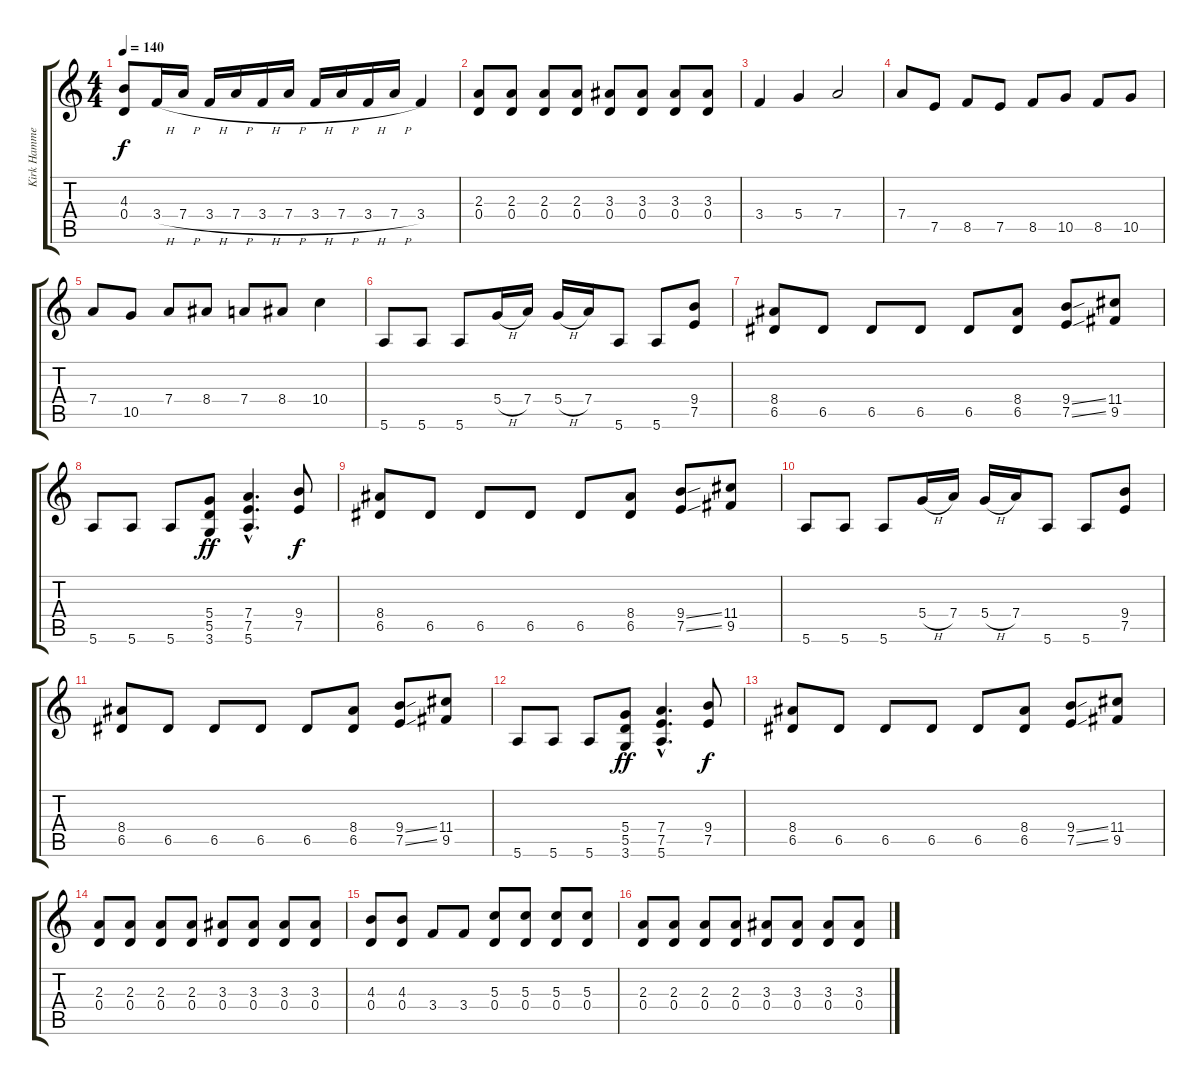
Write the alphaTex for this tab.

\track ("Kirk Hammett (1st guitar dist)" "Kirk Hamme") {instrument distortionguitar}
\staff {score tabs}
\tuning (E4 B3 G3 D3 A2 E2) {hide}
\ts (4 4)
\tempo 140
\clef g2
\ks c
(4.3 0.4).8{dy f} 3.4{h}.16 7.4{h}.16 3.4{h}.16 7.4{h}.16 3.4{h}.16 7.4{h}.16 3.4{h}.16 7.4{h}.16 3.4{h}.16 7.4{h}.16 3.4.4 |
(2.3 0.4).8 (2.3 0.4).8 (2.3 0.4).8 (2.3 0.4).8 (3.3 0.4).8 (3.3 0.4).8 (3.3 0.4).8 (3.3 0.4).8 |
3.4.4 5.4.4 7.4.2 |
7.4.8 7.5.8 8.5.8 7.5.8 8.5.8 10.5.8 8.5.8 10.5.8 |
7.4.8 10.5.8 7.4.8 8.4.8 7.4.8 8.4.8 10.4.4 |
5.6.8 5.6.8 5.6.8 5.4{h}.16 7.4.16 5.4{h}.16 7.4.16 5.6.8 5.6.8 (9.4 7.5).8 |
(8.4 6.5).8 6.5.8 6.5.8 6.5.8 6.5.8 (8.4 6.5).8 (9.4{ss} 7.5{ss}).8 (11.4 9.5).8 |
5.6.8 5.6.8 5.6.8 (5.4 5.5 3.6).8{dy ff} (7.4{hac} 7.5{hac} 5.6{hac}).4{d} (9.4 7.5).8{dy f} |
(8.4 6.5).8 6.5.8 6.5.8 6.5.8 6.5.8 (8.4 6.5).8 (9.4{ss} 7.5{ss}).8 (11.4 9.5).8 |
5.6.8 5.6.8 5.6.8 5.4{h}.16 7.4.16 5.4{h}.16 7.4.16 5.6.8 5.6.8 (9.4 7.5).8 |
(8.4 6.5).8 6.5.8 6.5.8 6.5.8 6.5.8 (8.4 6.5).8 (9.4{ss} 7.5{ss}).8 (11.4 9.5).8 |
5.6.8 5.6.8 5.6.8 (5.4 5.5 3.6).8{dy ff} (7.4{hac} 7.5{hac} 5.6{hac}).4{d} (9.4 7.5).8{dy f} |
(8.4 6.5).8 6.5.8 6.5.8 6.5.8 6.5.8 (8.4 6.5).8 (9.4{ss} 7.5{ss}).8 (11.4 9.5).8 |
(2.3 0.4).8 (2.3 0.4).8 (2.3 0.4).8 (2.3 0.4).8 (3.3 0.4).8 (3.3 0.4).8 (3.3 0.4).8 (3.3 0.4).8 |
(4.3 0.4).8 (4.3 0.4).8 3.4.8 3.4.8 (5.3 0.4).8 (5.3 0.4).8 (5.3 0.4).8 (5.3 0.4).8 |
(2.3 0.4).8 (2.3 0.4).8 (2.3 0.4).8 (2.3 0.4).8 (3.3 0.4).8 (3.3 0.4).8 (3.3 0.4).8 (3.3 0.4).8
